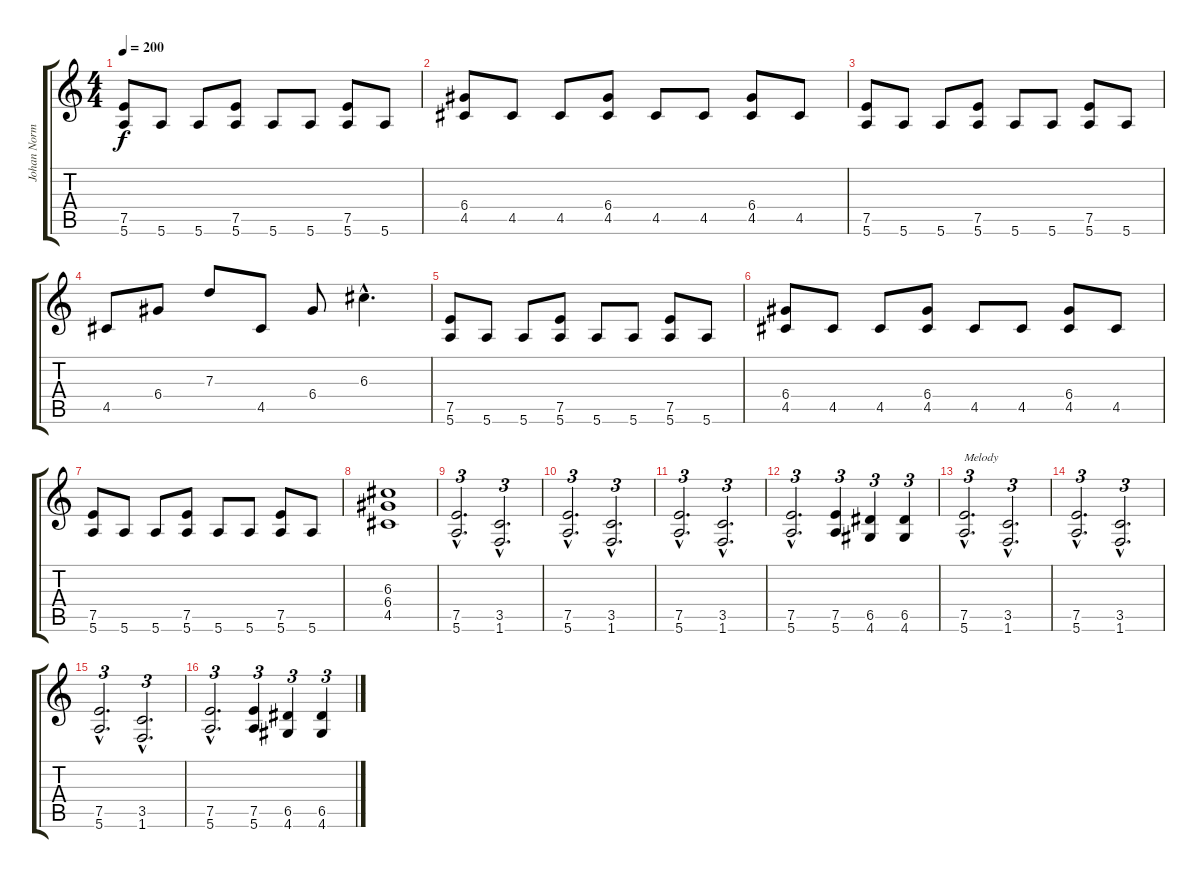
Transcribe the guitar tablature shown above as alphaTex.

\track ("Johan Norman" "Johan Norm") {instrument distortionguitar}
\staff {score tabs}
\tuning (E4 B3 G3 D3 A2 E2) {hide}
\ts (4 4)
\tempo 200
\clef g2
\ks c
(7.5 5.6).8{dy f} 5.6.8 5.6.8 (7.5 5.6).8 5.6.8 5.6.8 (7.5 5.6).8 5.6.8 |
(6.4 4.5).8 4.5.8 4.5.8 (6.4 4.5).8 4.5.8 4.5.8 (6.4 4.5).8 4.5.8 |
(7.5 5.6).8 5.6.8 5.6.8 (7.5 5.6).8 5.6.8 5.6.8 (7.5 5.6).8 5.6.8 |
4.5.8 6.4.8 7.3.8 4.5.8 6.4.8 6.3{hac}.4{d} |
(7.5 5.6).8 5.6.8 5.6.8 (7.5 5.6).8 5.6.8 5.6.8 (7.5 5.6).8 5.6.8 |
(6.4 4.5).8 4.5.8 4.5.8 (6.4 4.5).8 4.5.8 4.5.8 (6.4 4.5).8 4.5.8 |
(7.5 5.6).8 5.6.8 5.6.8 (7.5 5.6).8 5.6.8 5.6.8 (7.5 5.6).8 5.6.8 |
(6.3 6.4 4.5).1 |
(7.5{hac} 5.6{hac}).2{d tu (3 2)} (3.5{hac} 1.6{hac}).2{d tu (3 2)} |
(7.5{hac} 5.6{hac}).2{d tu (3 2)} (3.5{hac} 1.6{hac}).2{d tu (3 2)} |
(7.5{hac} 5.6{hac}).2{d tu (3 2)} (3.5{hac} 1.6{hac}).2{d tu (3 2)} |
(7.5{hac} 5.6{hac}).2{d tu (3 2)} (7.5 5.6).4{tu (3 2)} (6.5 4.6).4{tu (3 2)} (6.5 4.6).4{tu (3 2)} |
(7.5{hac} 5.6{hac}).2{d tu (3 2) txt "Melody"} (3.5{hac} 1.6{hac}).2{d tu (3 2)} |
(7.5{hac} 5.6{hac}).2{d tu (3 2)} (3.5{hac} 1.6{hac}).2{d tu (3 2)} |
(7.5{hac} 5.6{hac}).2{d tu (3 2)} (3.5{hac} 1.6{hac}).2{d tu (3 2)} |
(7.5{hac} 5.6{hac}).2{d tu (3 2)} (7.5 5.6).4{tu (3 2)} (6.5 4.6).4{tu (3 2)} (6.5 4.6).4{tu (3 2)}
